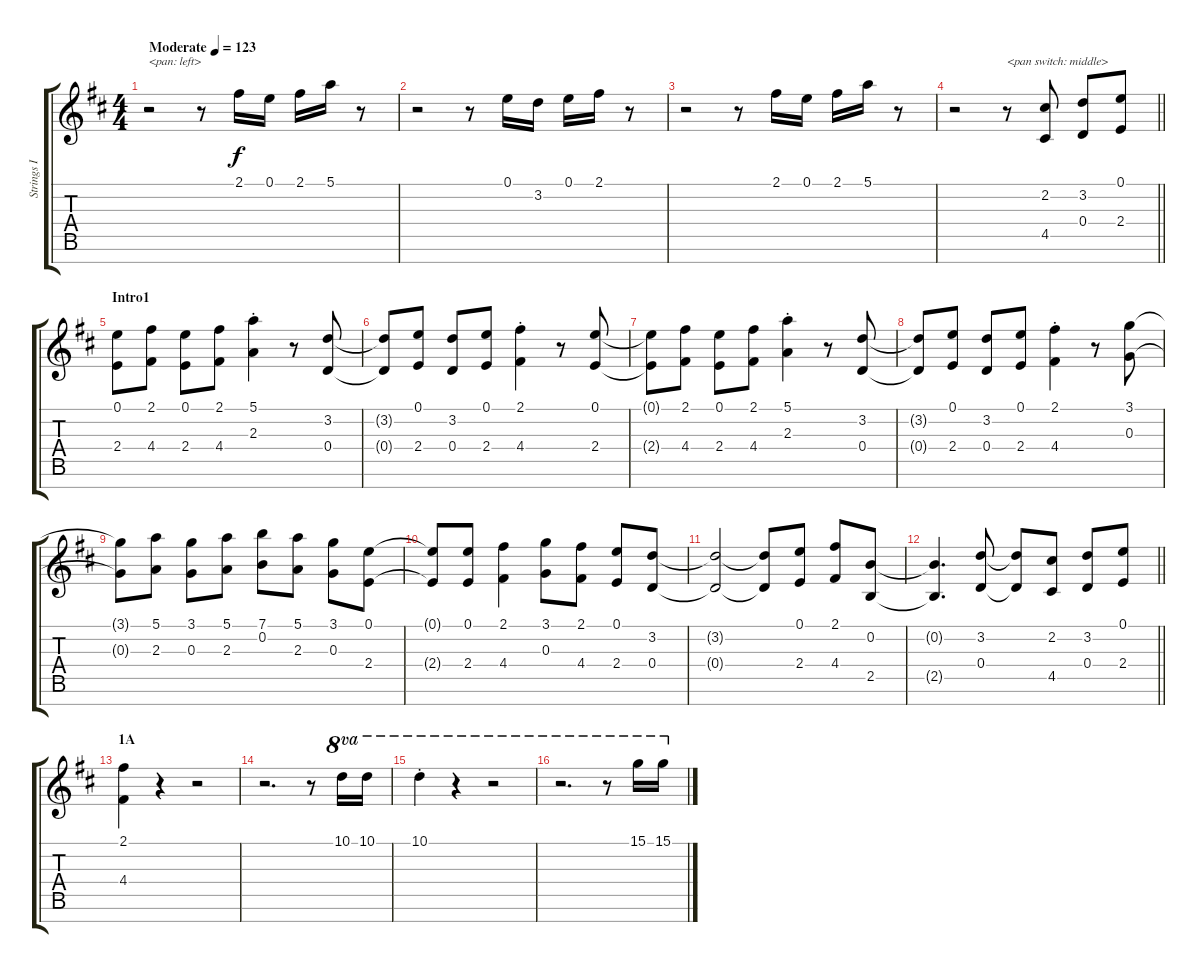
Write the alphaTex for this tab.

\track ("Strings I" "Strings I") {instrument stringensemble1}
\staff {score tabs}
\tuning (E5 B4 G4 D4 A3 E3 B2) {hide}
\ts (4 4)
\tempo (123 "Moderate")
\clef g2
\ks d
r.2{txt "<pan: left>" dy f balance 0 instrument stringensemble1} r.8 2.1.16 0.1.16 2.1.16 5.1.16 r.8 |
r.2 r.8 0.1.16 3.2.16 0.1.16 2.1.16 r.8 |
r.2 r.8 2.1.16 0.1.16 2.1.16 5.1.16 r.8 |
\barLineRight lightlight
r.2 r.8{txt "<pan switch: middle>" balance 8} (2.2 4.5).8 (3.2 0.4).8 (0.1 2.4).8 |
\section ("" "Intro1")
(0.1 2.4).8 (2.1 4.4).8 (0.1 2.4).8 (2.1 4.4).8 (5.1{st} 2.3{st}).4 r.8 (3.2 0.4).8 |
(3.2{t} 0.4{t}).8 (0.1 2.4).8 (3.2 0.4).8 (0.1 2.4).8 (2.1{st} 4.4{st}).4 r.8 (0.1 2.4).8 |
(0.1{t} 2.4{t}).8 (2.1 4.4).8 (0.1 2.4).8 (2.1 4.4).8 (5.1{st} 2.3{st}).4 r.8 (3.2 0.4).8 |
(3.2{t} 0.4{t}).8 (0.1 2.4).8 (3.2 0.4).8 (0.1 2.4).8 (2.1{st} 4.4{st}).4 r.8 (3.1 0.3).8 |
(3.1{t} 0.3{t}).8 (5.1 2.3).8 (3.1 0.3).8 (5.1 2.3).8 (7.1 0.2).8 (5.1 2.3).8 (3.1 0.3).8 (0.1 2.4).8 |
(0.1{t} 2.4{t}).8 (0.1 2.4).8 (2.1 4.4).4 (3.1 0.3).8 (2.1 4.4).8 (0.1 2.4).8 (3.2 0.4).8 |
(3.2{t} 0.4{t}).2 (3.2{t} 0.4{t}).8 (0.1 2.4).8 (2.1 4.4).8 (0.2 2.5).8 |
\barLineRight lightlight
(0.2{t} 2.5{t}).4{d} (3.2 0.4).8 (3.2{t} 0.4{t}).8 (2.2 4.5).8 (3.2 0.4).8 (0.1 2.4).8 |
\section ("" "1A")
(2.1 4.4).4 r.4 r.2 |
r.2{d} r.8 10.1.16{ot 8va} 10.1.16{ot 8va} |
10.1{st}.4{ot 8va} r.4{ot 8va} r.2{ot 8va} |
r.2{d ot 8va} r.8{ot 8va} 15.1.16{ot 8va} 15.1.16{ot 8va}
